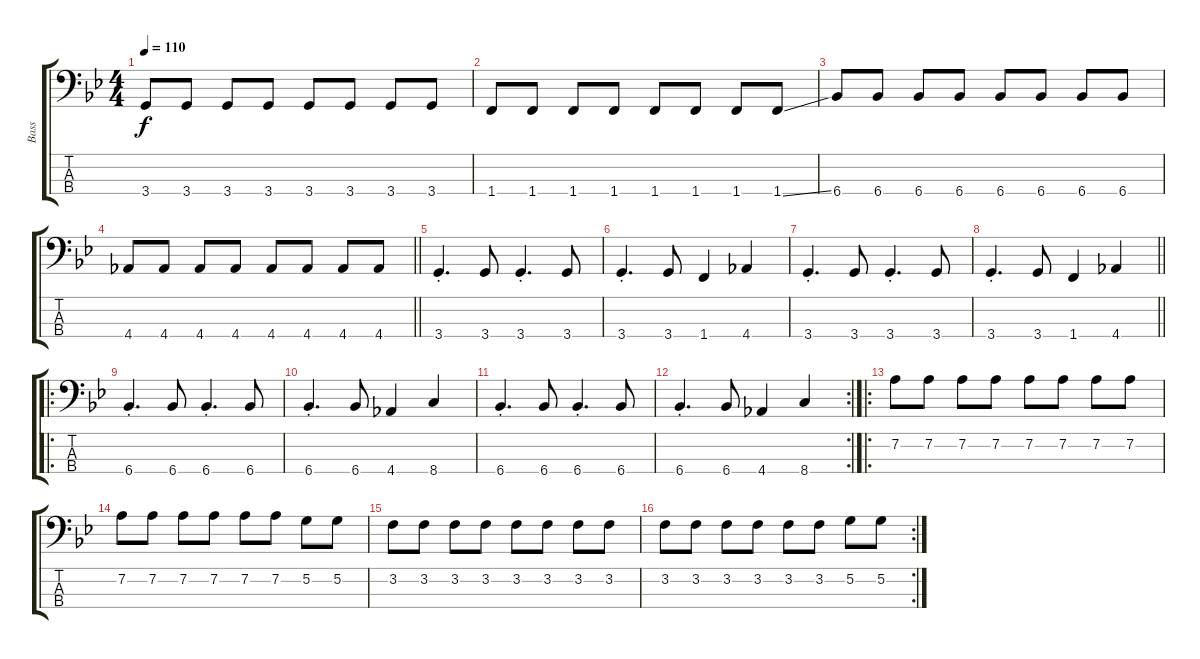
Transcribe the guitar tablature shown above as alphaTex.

\track ("Bass" "Bass") {instrument electricbassfinger}
\staff {score tabs}
\tuning (G2 D2 A1 E1) {hide}
\ts (4 4)
\tempo 110
\clef f4
\ks bb
3.4.8{dy f} 3.4.8 3.4.8 3.4.8 3.4.8 3.4.8 3.4.8 3.4.8 |
1.4.8 1.4.8 1.4.8 1.4.8 1.4.8 1.4.8 1.4.8 1.4{ss}.8 |
6.4.8 6.4.8 6.4.8 6.4.8 6.4.8 6.4.8 6.4.8 6.4.8 |
\barLineRight lightlight
4.4.8 4.4.8 4.4.8 4.4.8 4.4.8 4.4.8 4.4.8 4.4.8 |
3.4{st}.4{d} 3.4.8 3.4{st}.4{d} 3.4.8 |
3.4{st}.4{d} 3.4.8 1.4.4 4.4.4 |
3.4{st}.4{d} 3.4.8 3.4{st}.4{d} 3.4.8 |
\barLineRight lightlight
3.4{st}.4{d} 3.4.8 1.4.4 4.4.4 |
\ro
6.4{st}.4{d} 6.4.8 6.4{st}.4{d} 6.4.8 |
6.4{st}.4{d} 6.4.8 4.4.4 8.4.4 |
6.4{st}.4{d} 6.4.8 6.4{st}.4{d} 6.4.8 |
\rc 2
6.4{st}.4{d} 6.4.8 4.4.4 8.4.4 |
\ro
7.2.8 7.2.8 7.2.8 7.2.8 7.2.8 7.2.8 7.2.8 7.2.8 |
7.2.8 7.2.8 7.2.8 7.2.8 7.2.8 7.2.8 5.2.8 5.2.8 |
3.2.8 3.2.8 3.2.8 3.2.8 3.2.8 3.2.8 3.2.8 3.2.8 |
\rc 2
3.2.8 3.2.8 3.2.8 3.2.8 3.2.8 3.2.8 5.2.8 5.2.8
